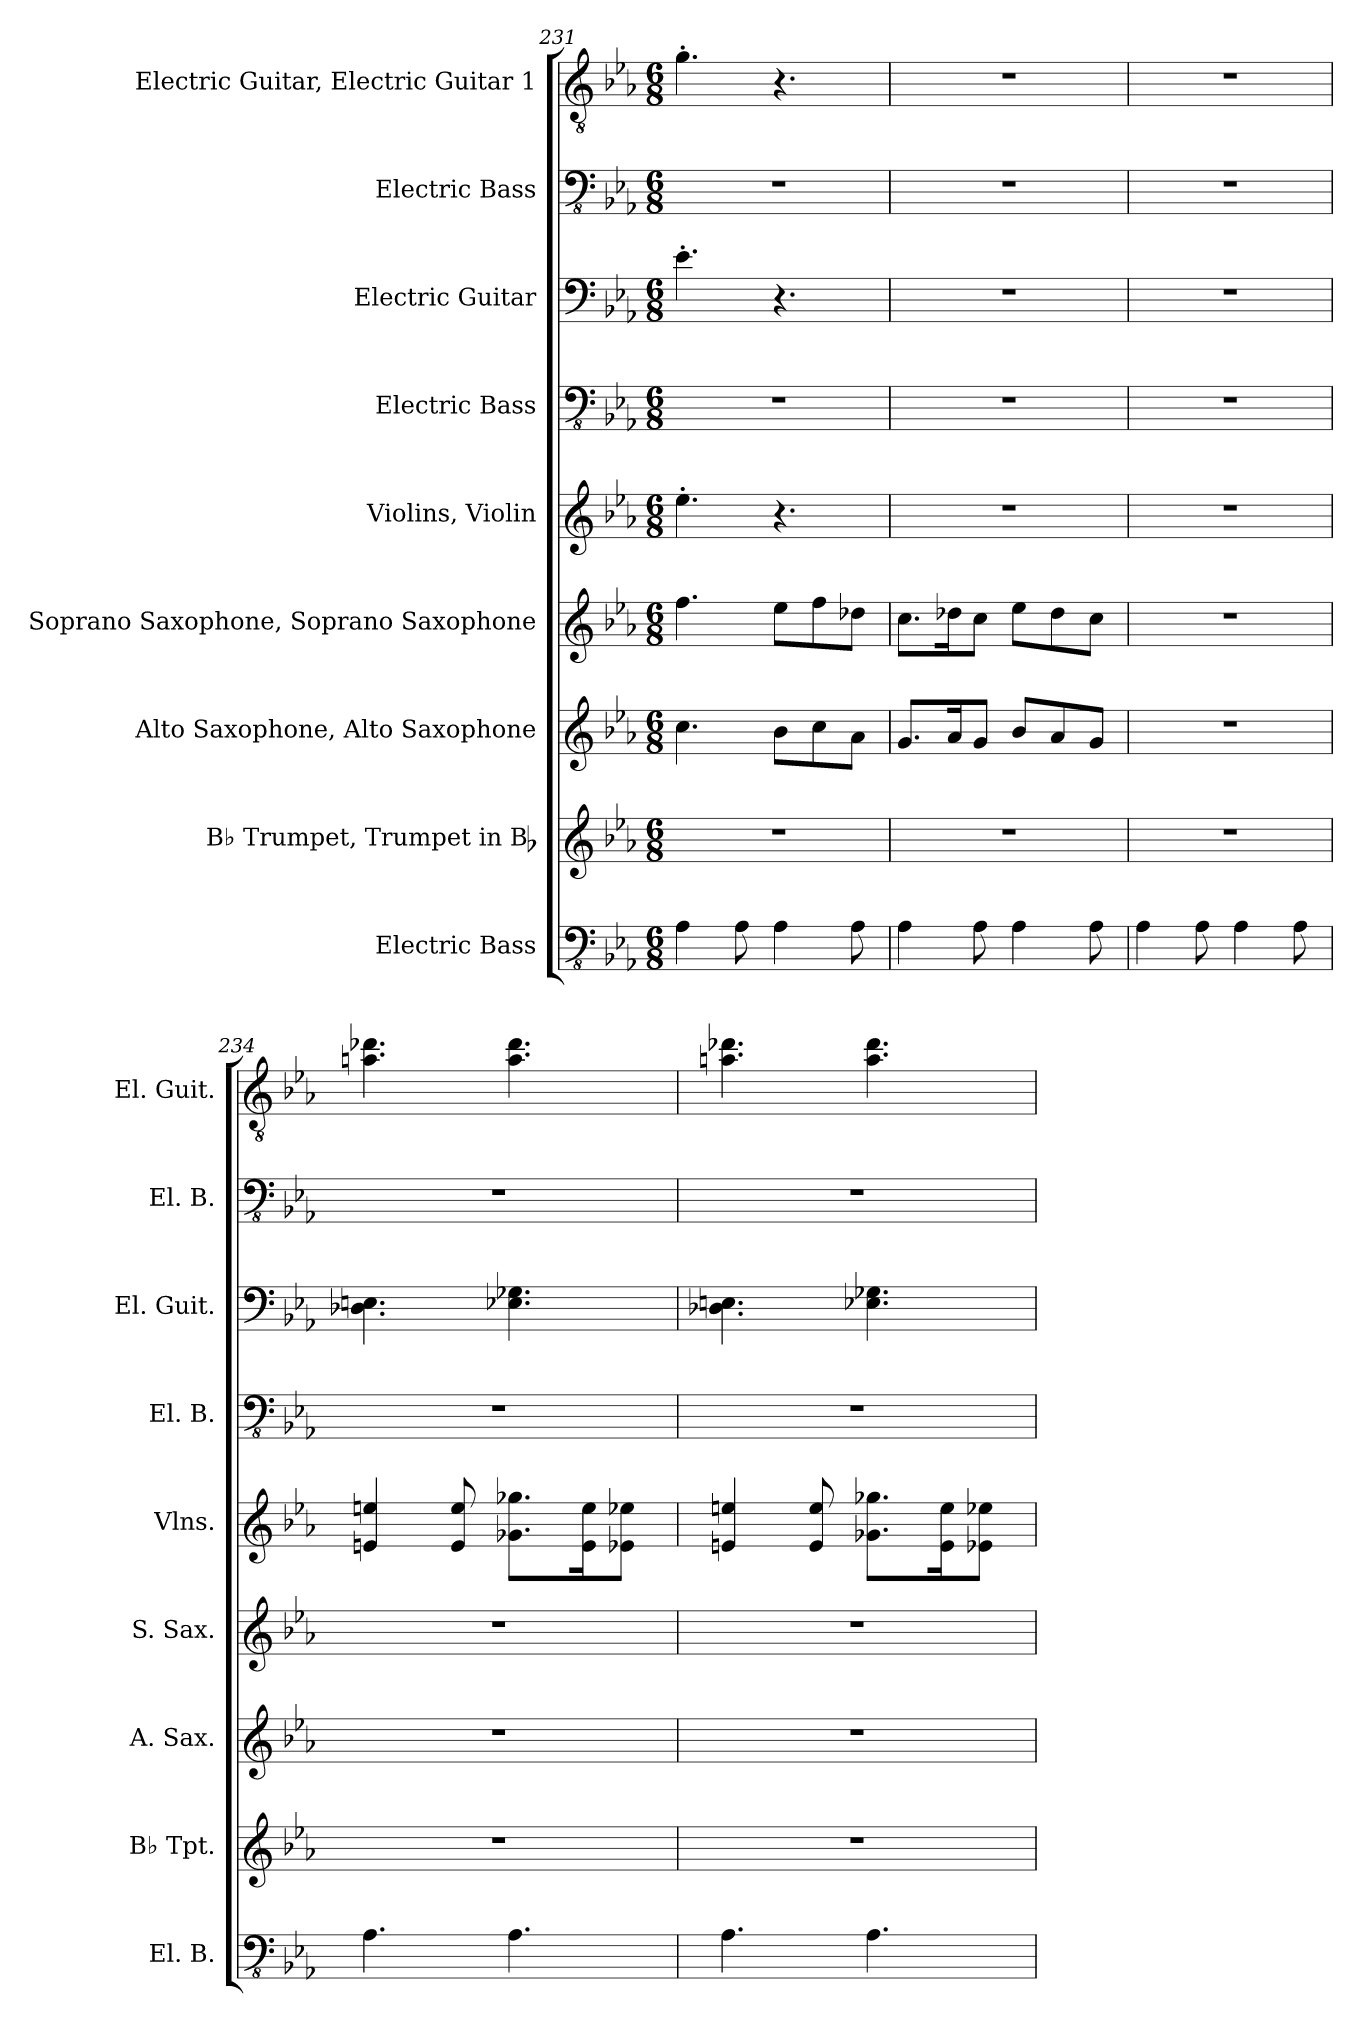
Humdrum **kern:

**kern	**kern	**kern	**kern	**kern	**kern	**kern	**kern	**kern
*part9	*part8	*part7	*part6	*part5	*part4	*part3	*part2	*part1
*staff9	*staff8	*staff7	*staff6	*staff5	*staff4	*staff3	*staff2	*staff1
*I"Electric Bass	*I"B♭ Trumpet, Trumpet in Bb	*I"Alto Saxophone, Alto Saxophone	*I"Soprano Saxophone, Soprano Saxophone	*I"Violins, Violin	*I"Electric Bass	*I"Electric Guitar	*I"Electric Bass	*I"Electric Guitar, Electric Guitar 1
*I'El. B.	*I'B♭ Tpt.	*I'A. Sax.	*I'S. Sax.	*I'Vlns.	*I'El. B.	*I'El. Guit.	*I'El. B.	*I'El. Guit.
*clefFv4	*clefG2	*clefG2	*clefG2	*clefG2	*clefFv4	*clefF4	*clefFv4	*clefGv2
*	*ITrd1c2	*ITrd5c9	*ITrd1c2	*	*	*	*	*
*k[b-e-a-]	*k[b-e-a-d-g-]	*k[b-e-a-d-g-c-]	*k[b-e-a-d-g-]	*k[b-e-a-]	*k[b-e-a-]	*k[b-e-a-]	*k[b-e-a-]	*k[b-e-a-]
*M6/8	*M6/8	*M6/8	*M6/8	*M6/8	*M6/8	*M6/8	*M6/8	*M6/8
=231	=231	=231	=231	=231	=231	=231	=231	=231
4AA-\	2.r	4.e-\	4.ee-\	4.ee-'\	2.r	4.e-'\	2.r	4.g'\
8AA-\	.	.	.	.	.	.	.	.
4AA-\	.	8d-\L	8dd-\L	4.r	.	4.r	.	4.r
.	.	8e-\	8ee-\	.	.	.	.	.
8AA-\	.	8c-\J	8cc-X\J	.	.	.	.	.
=232	=232	=232	=232	=232	=232	=232	=232	=232
4AA-\	2.r	8.B-/L	8.b-\L	2.r	2.r	2.r	2.r	2.r
.	.	16c-/K	16cc-X\K	.	.	.	.	.
8AA-\	.	8B-/J	8b-\J	.	.	.	.	.
4AA-\	.	8d-/L	8dd-\L	.	.	.	.	.
.	.	8c-/	8cc-\	.	.	.	.	.
8AA-\	.	8B-/J	8b-\J	.	.	.	.	.
=233	=233	=233	=233	=233	=233	=233	=233	=233
4AA-\	2.r	2.r	2.r	2.r	2.r	2.r	2.r	2.r
8AA-\	.	.	.	.	.	.	.	.
4AA-\	.	.	.	.	.	.	.	.
8AA-\	.	.	.	.	.	.	.	.
!!LO:PB:g=z
=234	=234	=234	=234	=234	=234	=234	=234	=234
4.AA-\	2.r	2.r	2.r	4en/ 4een/	2.r	4.D-X\ 4.En\	2.r	4.an\ 4.dd-X\
.	.	.	.	8e/ 8ee/	.	.	.	.
4.AA-\	.	.	.	8.g-X\ 8.gg-X\L	.	4.E-X\ 4.G-X\	.	4.a\ 4.dd-\
.	.	.	.	16e\ 16ee\K	.	.	.	.
.	.	.	.	8e-X\ 8ee-X\J	.	.	.	.
=235	=235	=235	=235	=235	=235	=235	=235	=235
4.AA-\	2.r	2.r	2.r	4en/ 4een/	2.r	4.D-X\ 4.En\	2.r	4.an\ 4.dd-X\
.	.	.	.	8e/ 8ee/	.	.	.	.
4.AA-\	.	.	.	8.g-X\ 8.gg-X\L	.	4.E-X\ 4.G-X\	.	4.a\ 4.dd-\
.	.	.	.	16e\ 16ee\K	.	.	.	.
.	.	.	.	8e-X\ 8ee-X\J	.	.	.	.
=	=	=	=	=	=	=	=	=
*-	*-	*-	*-	*-	*-	*-	*-	*-
